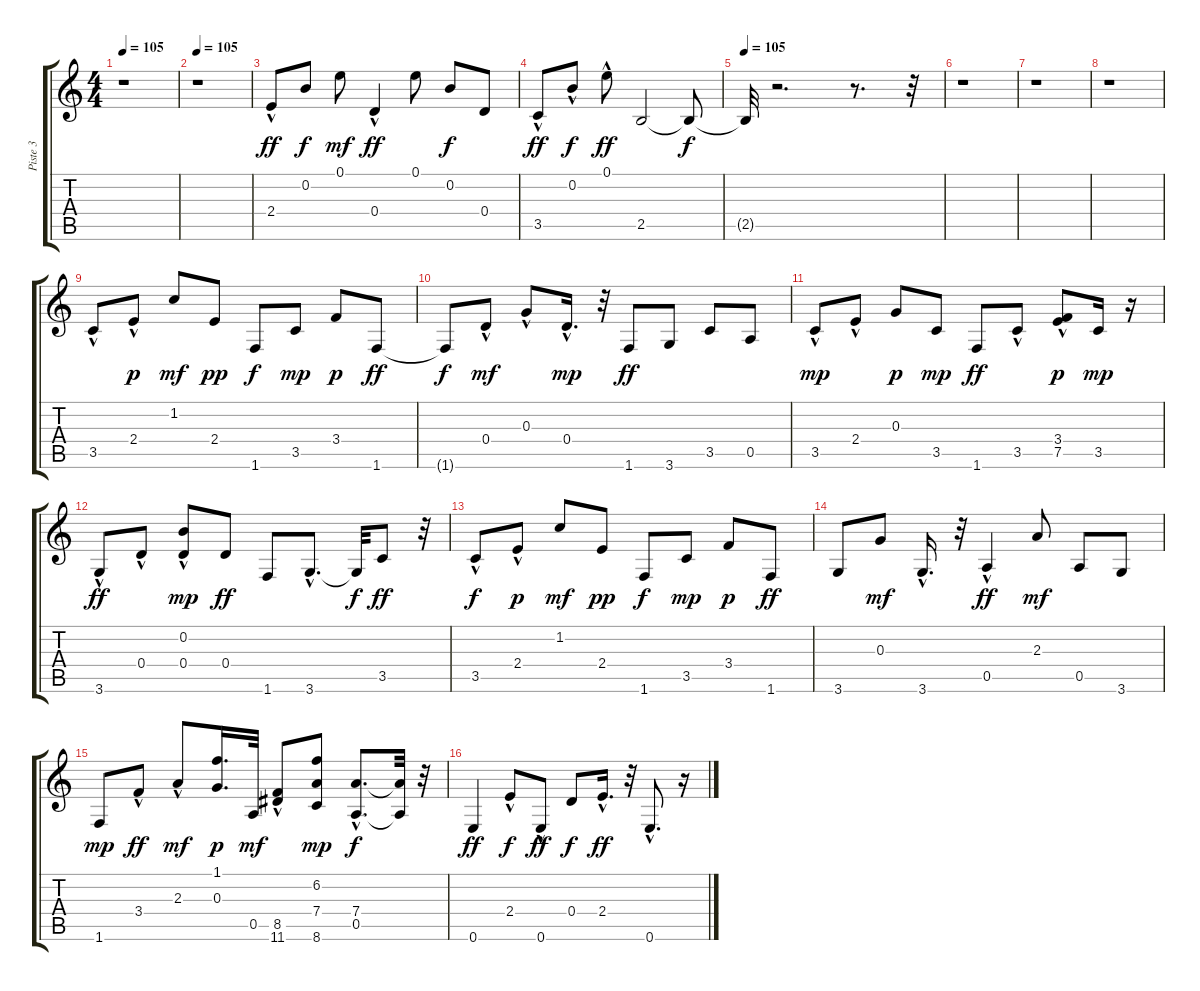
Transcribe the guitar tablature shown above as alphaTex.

\track ("Piste 3" "Piste 3") {instrument acousticguitarnylon}
\staff {score tabs}
\tuning (E4 B3 G3 D3 A2 E2) {hide}
\ts (4 4)
\tempo 105
\clef g2
\ks c
r.1{dy ff instrument acousticguitarnylon} |
\tempo 105
r.1 |
2.4{hac}.8 0.2.8{dy f} 0.1.8{dy mf} 0.4{hac}.4{dy ff} 0.1.8 0.2.8{dy f} 0.4.8 |
3.5{hac}.8{dy ff} 0.2{hac}.8{dy f} 0.1{hac}.8{dy ff} 2.5.2 2.5{t}.8{dy f} |
\tempo 105
2.5{t}.32 r.2{d} r.8{d} r.32 |
r.1 |
r.1 |
r.1 |
3.5{hac}.8 2.4{hac}.8{dy p} 1.2.8{dy mf} 2.4.8{dy pp} 1.6.8{dy f} 3.5.8{dy mp} 3.4.8{dy p} 1.6.8{dy ff} |
1.6{t}.8{dy f} 0.4{hac}.8{dy mf} 0.3{hac}.8 0.4{hac}.16{d dy mp} r.32 1.6.8{dy ff} 3.6.8 3.5.8 0.5.8 |
3.5{hac}.8{dy mp} 2.4{hac}.8 0.3.8{dy p} 3.5.8{dy mp} 1.6.8{dy ff} 3.5{hac}.8 (3.4{hac} 7.5{hac}).8{dy p} 3.5.16{dy mp} r.16 |
3.6{hac}.8{dy ff} 0.4{hac}.8 (0.2{hac} 0.4{hac}).8{dy mp} 0.4.8{dy ff} 1.6.8 3.6{hac}.8{d} 3.6{t}.32{dy f} 3.5.8{dy ff} r.32 |
3.5{hac}.8{dy f} 2.4{hac}.8{dy p} 1.2.8{dy mf} 2.4.8{dy pp} 1.6.8{dy f} 3.5.8{dy mp} 3.4.8{dy p} 1.6.8{dy ff} |
3.6.8 0.3.8{dy mf} 3.6{hac}.16{d} r.32 0.5{hac}.4{dy ff} 2.3.8{dy mf} 0.5.8 3.6.8 |
1.6.8{dy mp} 3.4{hac}.8{dy ff} 2.3{hac}.8{dy mf} (1.1 0.3).16{d dy p} 0.5.32{dy mf} (8.5 11.6{hac}).8 (6.2 7.4 8.6).8{dy mp} (7.4{hac} 0.5{hac}).8{d dy f} (7.4{t} 0.5{t}).32 r.32 |
0.6.4{dy ff} 2.4{hac}.8{dy f} 0.6{hac}.8{dy ff} 0.4.8{dy f} 2.4{hac}.16{d dy ff} r.32 0.6{hac}.8{d} r.16
